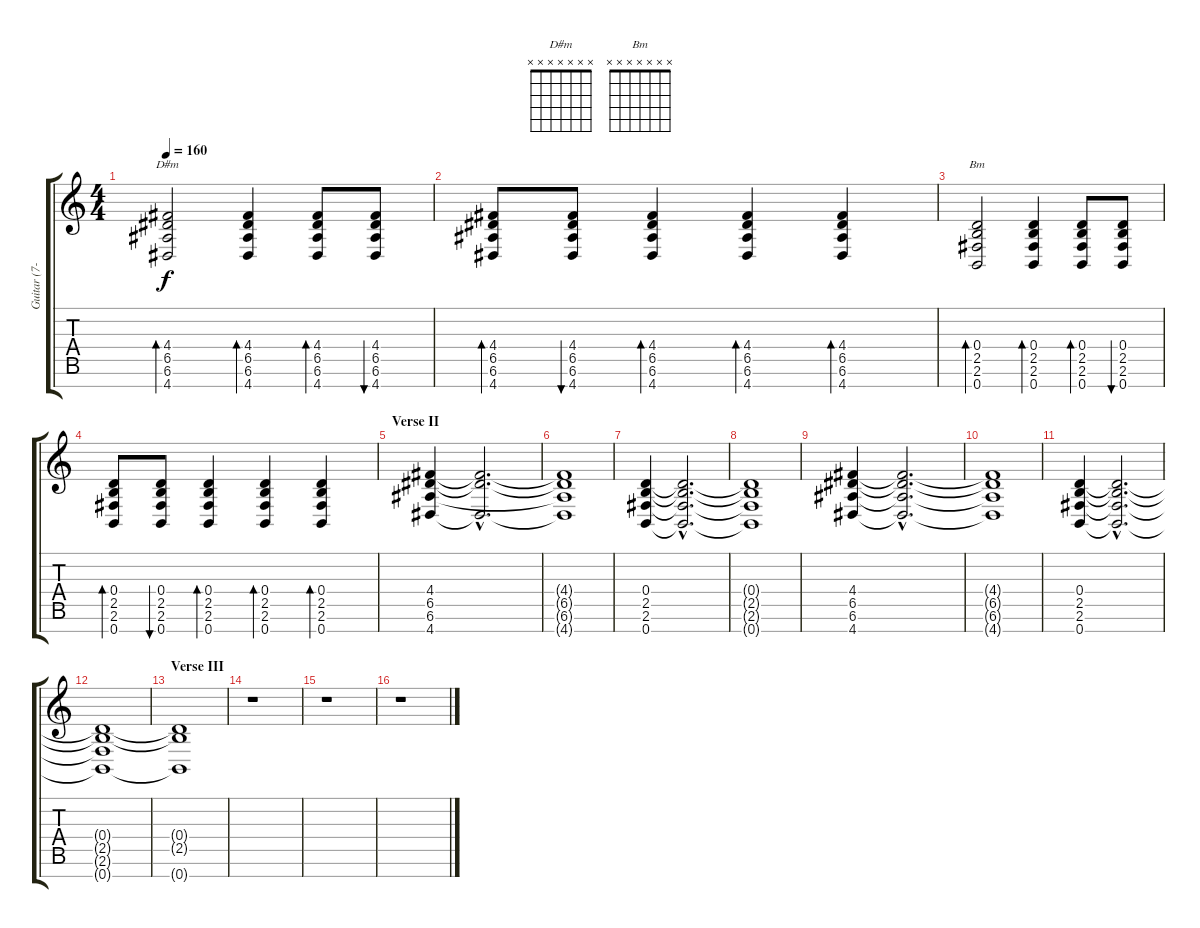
\track ("Guitar (7-String Distorted)" "Guitar (7-") {instrument distortionguitar}
\staff {score tabs}
\tuning (E4 B3 G3 D3 A2 E2 B1) {hide}
\chord ("D#m" x x x x x x x)
\chord ("Bm" x x x x x x x)
\ts (4 4)
\tempo 160
\clef g2
\ks c
(4.4 6.5 6.6 4.7).2{bd 60 ch "D#m" dy f} (4.4 6.5 6.6 4.7).4{bd 60} (4.4 6.5 6.6 4.7).8{bd 60} (4.4 6.5 6.6 4.7).8{bu 60} |
(4.4 6.5 6.6 4.7).8{bd 60} (4.4 6.5 6.6 4.7).8{bu 60} (4.4 6.5 6.6 4.7).4{bd 60} (4.4 6.5 6.6 4.7).4{bd 60} (4.4 6.5 6.6 4.7).4{bd 60} |
(0.4 2.5 2.6 0.7).2{bd 60 ch "Bm"} (0.4 2.5 2.6 0.7).4{bd 60} (0.4 2.5 2.6 0.7).8{bd 60} (0.4 2.5 2.6 0.7).8{bu 60} |
(0.4 2.5 2.6 0.7).8{bd 60} (0.4 2.5 2.6 0.7).8{bu 60} (0.4 2.5 2.6 0.7).4{bd 60} (0.4 2.5 2.6 0.7).4{bd 60} (0.4 2.5 2.6 0.7).4{bd 60} |
\section ("" "Verse II")
(4.4 6.5 6.6 4.7).4{instrument distortionguitar} (4.4{hac t} 6.5{hac t} 4.7{hac t}).2{d volume 5} |
(4.4{t} 6.5{t} 6.6{t} 4.7{t}).1 |
(0.4 2.5 2.6 0.7).4{volume 14} (0.4{hac t} 2.5{hac t} 2.6{hac t} 0.7{hac t}).2{d volume 5} |
(0.4{t} 2.5{t} 2.6{t} 0.7{t}).1 |
(4.4 6.5 6.6 4.7).4{volume 13} (4.4{hac t} 6.5{hac t} 6.6{hac t} 4.7{hac t}).2{d volume 5} |
(4.4{t} 6.5{t} 6.6{t} 4.7{t}).1 |
(0.4 2.5 2.6 0.7).4{volume 14} (0.4{hac t} 2.5{hac t} 2.6{hac t} 0.7{hac t}).2{d volume 0} |
(0.4{t} 2.5{t} 2.6{t} 0.7{t}).1 |
\section ("" "Verse III")
(0.4{t} 2.5{t} 0.7{t}).1 |
r.1 |
r.1 |
r.1
